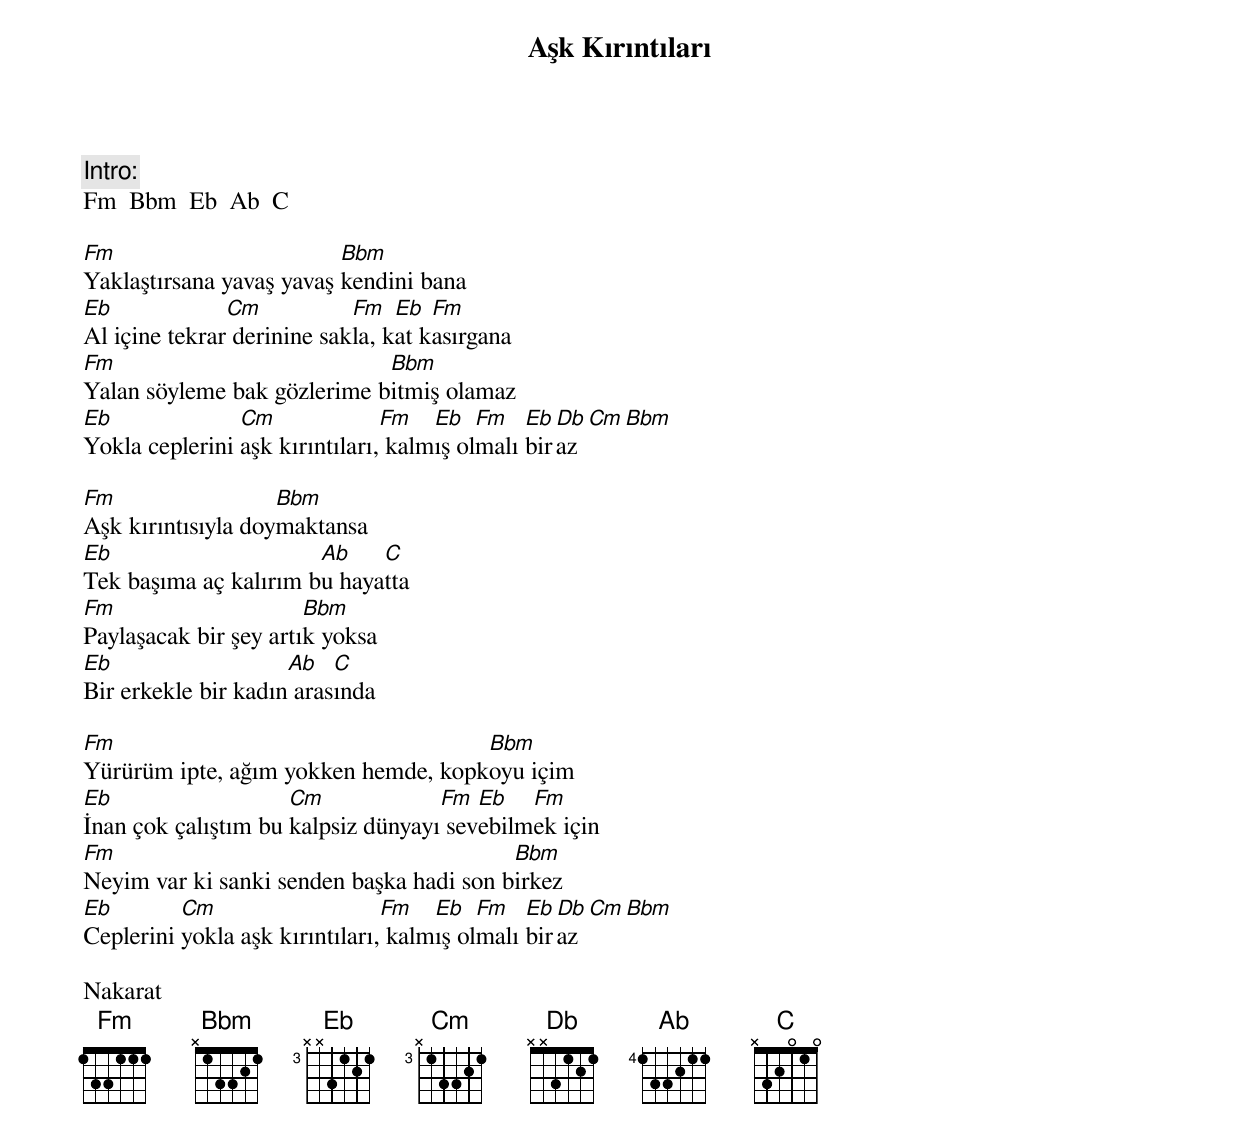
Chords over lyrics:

{title: Aşk Kırıntıları}
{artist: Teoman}

Intro:
Fm  Bbm  Eb  Ab  C

Fm                        Bbm
Yaklaştırsana yavaş yavaş kendini bana
Eb             Cm           Fm   Eb  Fm
Al içine tekrar derinine sakla, kat kasırgana
Fm                           Bbm
Yalan söyleme bak gözlerime bitmiş olamaz
Eb              Cm              Fm   Eb   Fm   Eb Db Cm Bbm
Yokla ceplerini aşk kırıntıları, kalmış olmalı biraz

Fm                  Bbm
Aşk kırıntısıyla doymaktansa
Eb                     Ab    C
Tek başıma aç kalırım bu hayatta
Fm                     Bbm
Paylaşacak bir şey artık yoksa
Eb                   Ab   C
Bir erkekle bir kadın arasında

Fm                                   Bbm
Yürürüm ipte, ağım yokken hemde, kopkoyu içim
Eb                   Cm             Fm  Eb   Fm
İnan çok çalıştım bu kalpsiz dünyayı sevebilmek için
Fm                                        Bbm
Neyim var ki sanki senden başka hadi son birkez
Eb        Cm                    Fm   Eb   Fm   Eb Db Cm Bbm
Ceplerini yokla aşk kırıntıları, kalmış olmalı biraz

Nakarat
